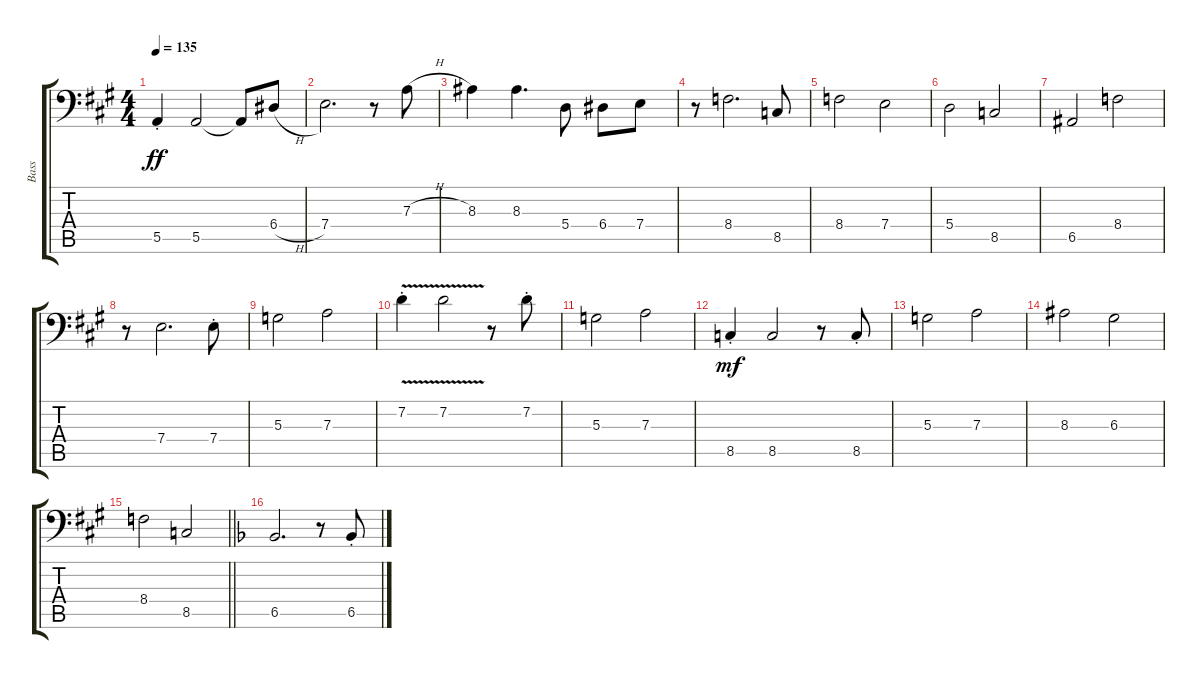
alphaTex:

\track ("Bass" "Bass") {instrument electricbasspick}
\staff {score tabs}
\tuning (C3 G2 D2 A1 E1 B0) {hide}
\ts (4 4)
\tempo 135
\clef f4
\ks a
5.5{st}.4{dy ff} 5.5.2 5.5{t}.8 6.4{h}.8 |
7.4.2{d} r.8 7.3{h}.8 |
8.3.4 8.3.4{d} 5.4.8 6.4.8 7.4.8 |
r.8 8.4.2{d} 8.5.8 |
8.4.2 7.4.2 |
5.4.2 8.5.2 |
6.5.2 8.4.2 |
r.8 7.4.2{d} 7.4{st}.8 |
5.3.2 7.3.2 |
7.2{v st}.4 7.2{v}.2 r.8 7.2{st}.8 |
5.3.2 7.3.2 |
8.5{st}.4{dy mf} 8.5.2 r.8 8.5{st}.8 |
5.3.2 7.3.2 |
8.3.2 6.3.2 |
\barLineRight lightlight
8.4.2 8.5.2 |
\ks f
6.5.2{d} r.8 6.5{st}.8
